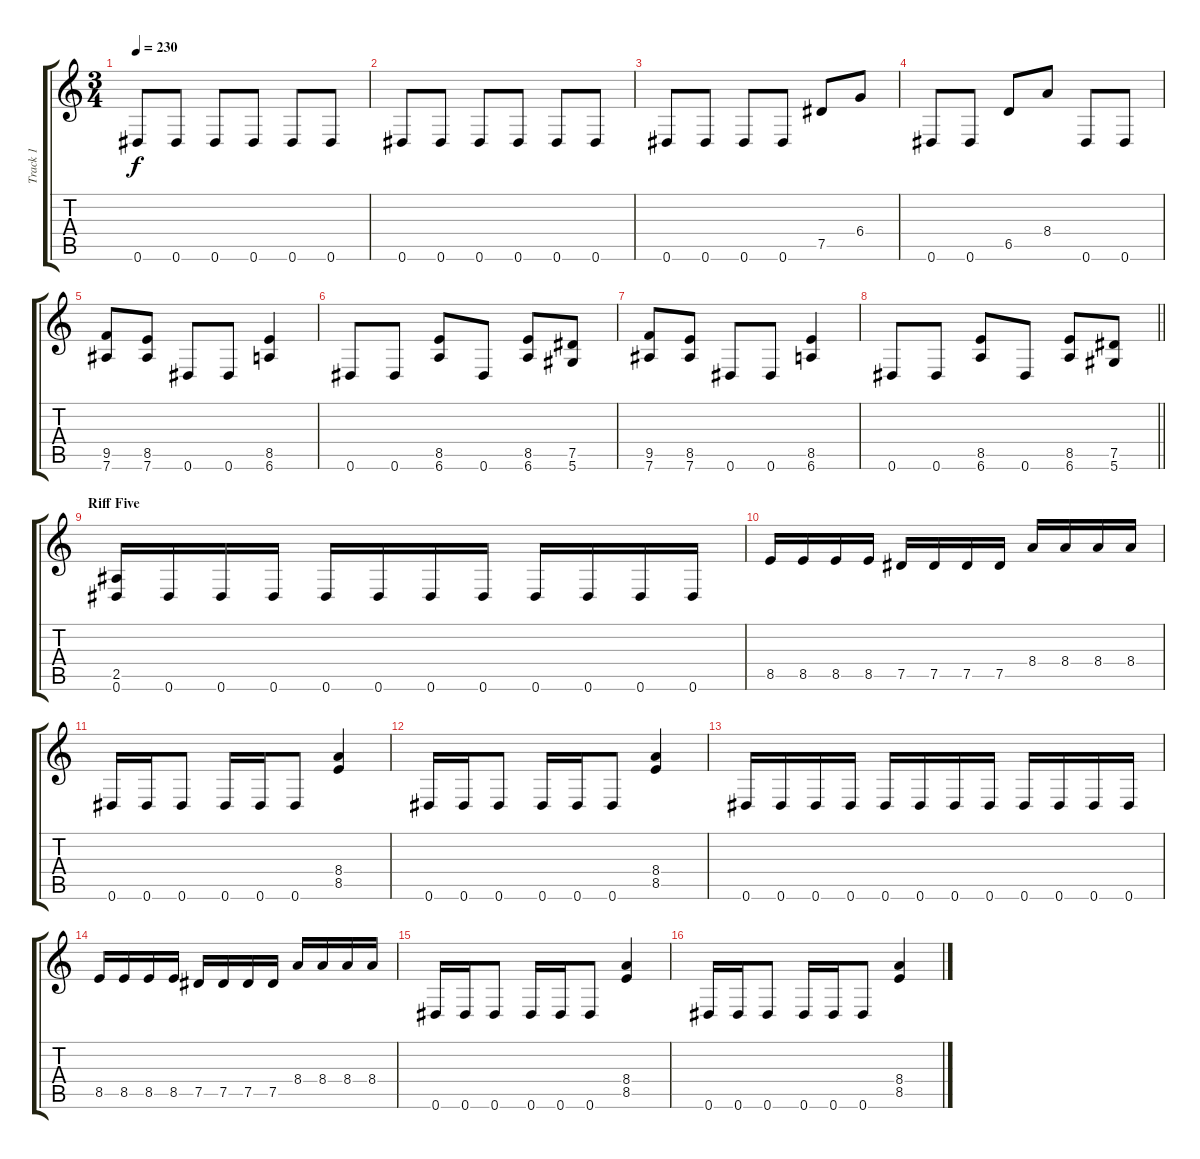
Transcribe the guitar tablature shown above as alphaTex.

\track ("Track 1" "Track 1") {instrument distortionguitar}
\staff {score tabs}
\tuning (Eb4 Bb3 Gb3 Db3 Ab2 Eb2) {hide}
\ts (3 4)
\tempo 230
\clef g2
\ks c
0.6.8{dy f} 0.6.8 0.6.8 0.6.8 0.6.8 0.6.8 |
0.6.8 0.6.8 0.6.8 0.6.8 0.6.8 0.6.8 |
0.6.8 0.6.8 0.6.8 0.6.8 7.5.8 6.4.8 |
0.6.8 0.6.8 6.5.8 8.4.8 0.6.8 0.6.8 |
(9.5 7.6).8 (8.5 7.6).8 0.6.8 0.6.8 (8.5 6.6).4 |
0.6.8 0.6.8 (8.5 6.6).8 0.6.8 (8.5 6.6).8 (7.5 5.6).8 |
(9.5 7.6).8 (8.5 7.6).8 0.6.8 0.6.8 (8.5 6.6).4 |
\barLineRight lightlight
0.6.8 0.6.8 (8.5 6.6).8 0.6.8 (8.5 6.6).8 (7.5 5.6).8 |
\section ("" "Riff Five")
(2.5 0.6).16 0.6.16 0.6.16 0.6.16 0.6.16 0.6.16 0.6.16 0.6.16 0.6.16 0.6.16 0.6.16 0.6.16 |
8.5.16 8.5.16 8.5.16 8.5.16 7.5.16 7.5.16 7.5.16 7.5.16 8.4.16 8.4.16 8.4.16 8.4.16 |
0.6.16 0.6.16 0.6.8 0.6.16 0.6.16 0.6.8 (8.4 8.5).4 |
0.6.16 0.6.16 0.6.8 0.6.16 0.6.16 0.6.8 (8.4 8.5).4 |
0.6.16 0.6.16 0.6.16 0.6.16 0.6.16 0.6.16 0.6.16 0.6.16 0.6.16 0.6.16 0.6.16 0.6.16 |
8.5.16 8.5.16 8.5.16 8.5.16 7.5.16 7.5.16 7.5.16 7.5.16 8.4.16 8.4.16 8.4.16 8.4.16 |
0.6.16 0.6.16 0.6.8 0.6.16 0.6.16 0.6.8 (8.4 8.5).4 |
0.6.16 0.6.16 0.6.8 0.6.16 0.6.16 0.6.8 (8.4 8.5).4
